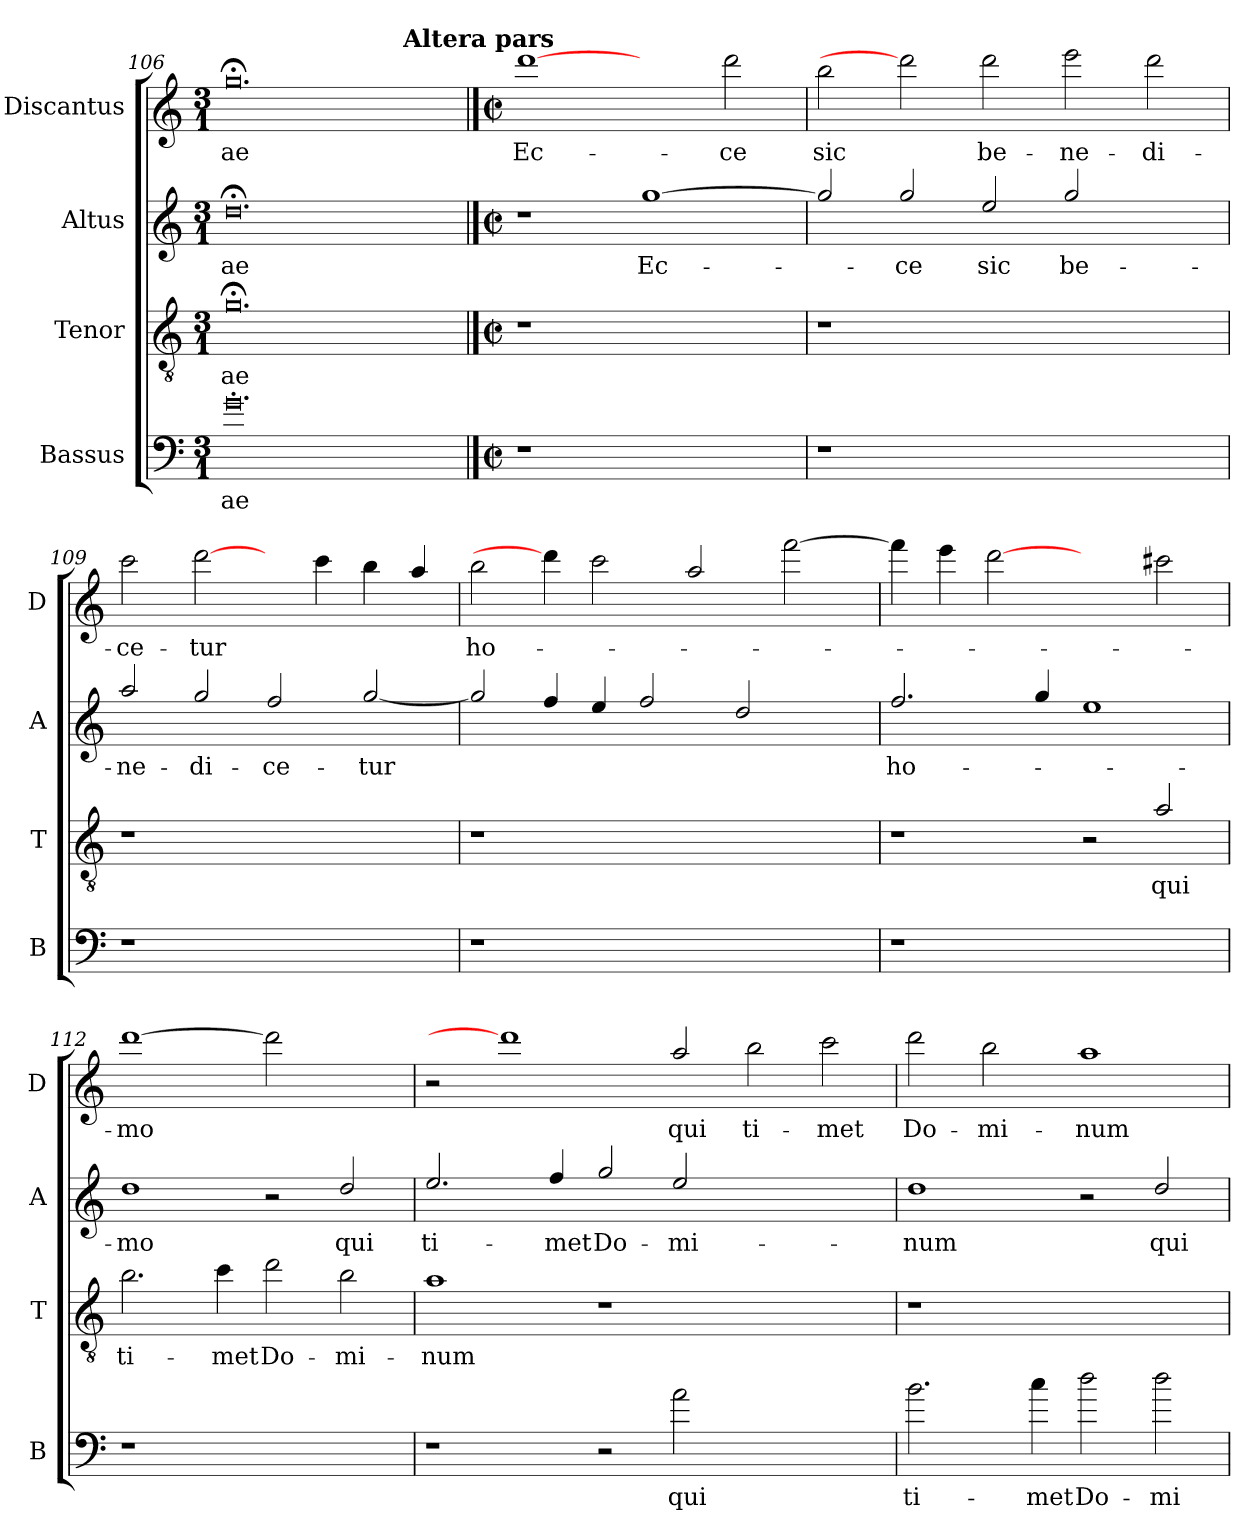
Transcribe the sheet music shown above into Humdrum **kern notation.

**kern	**text	**kern	**text	**kern	**text	**kern	**text
*part4	*part4	*part3	*part3	*part2	*part2	*part1	*part1
*staff4	*staff4	*staff3	*staff3	*staff2	*staff2	*staff1	*staff1
*I"Bassus	*	*I"Tenor	*	*I"Altus	*	*I"Discantus	*
*I'B	*	*I'T	*	*I'A	*	*I'D	*
*clefF4	*	*clefGv2	*	*clefG2	*	*clefG2	*
*ITrd7c12	*	*ITrd7c12	*	*ITrd7c12	*	*ITrd7c12	*
*k[]	*	*k[]	*	*k[]	*	*k[]	*
*C:	*	*C:	*	*C:	*	*C:	*
*M3/1	*	*M3/1	*	*M3/1	*	*M3/1	*
=106	=106	=106	=106	=106	=106	=106	=106
!	!LO:LY:b	!	!LO:LY:b	!	!LO:LY:b	!	!LO:LY:b
0.G'>	-ae	0.G;<	-ae	0.d;<	-ae	0.g;<	-ae
!!LO:PB:g=z
!!LO:REH:place=s1:a:B:enc=none:fs=9.6:t=Altera pars
==107	==107	==107	==107	==107	==107	==107	==107
*M2/2	*	*M2/2	*	*M2/2	*	*M2/2	*
*met(c|)	*	*met(c|)	*	*met(c|)	*	*met(c|)	*
!	!	!	!	!	!	!	!LO:LY:b
1r	.	1r	.	1r	.	[1dd	Ec-
!	!	!	!	!	!LO:LY:b	!	!
1ryy	.	1ryy	.	[1g	Ec-	2ryy	.
!	!	!	!	!	!	!	!LO:LY:b
.	.	.	.	.	.	2dd\	-ce
=108	=108	=108	=108	=108	=108	=108	=108
!	!	!	!	!	!	!	!LO:LY:b
1r	.	1r	.	2g/]	.	2b\	sic
!	!	!	!	!	!LO:LY:b	!	!
.	.	.	.	2g/	-ce	2dd]	.
!	!	!	!	!	!LO:LY:b	!	!LO:LY:b
1.ryy	.	1.ryy	.	2e/	sic	2dd\	be-
!	!	!	!	!	!LO:LY:b	!	!LO:LY:b
.	.	.	.	2g/	be-	2ee\	-ne-
!	!	!	!	!	!	!	!LO:LY:b
.	.	.	.	2ryy	.	2dd\	-di-
=109	=109	=109	=109	=109	=109	=109	=109
!	!	!	!	!	!LO:LY:b	!	!LO:LY:b
1r	.	1r	.	2a/	-ne-	2cc\	-ce-
!	!	!	!	!	!LO:LY:b	!	!LO:LY:b
.	.	.	.	2g/	-di-	[2dd\	-tur
!	!	!	!	!	!LO:LY:b	!	!
1ryy	.	1ryy	.	2f/	-ce-	4ryy	.
.	.	.	.	.	.	4cc\	.
!	!	!	!	!	!LO:LY:b	!	!
.	.	.	.	[2g/	-tur	4b\	.
.	.	.	.	.	.	4a/	.
=110	=110	=110	=110	=110	=110	=110	=110
!	!	!	!	!	!	!	!LO:LY:b
1r	.	1r	.	2g/]	.	2b\	ho-
.	.	.	.	4f/	.	4dd\]	.
.	.	.	.	4e/	.	2cc\	.
1ryy	.	1ryy	.	2f/	.	.	.
.	.	.	.	.	.	2a/	.
.	.	.	.	2d/	.	.	.
.	.	.	.	.	.	[2ff\	.
4ryy	.	4ryy	.	4ryy	.	.	.
=111	=111	=111	=111	=111	=111	=111	=111
!	!	!	!	!	!LO:LY:b	!	!
1r	.	1r	.	2.f/	ho-	4ff\]	.
.	.	.	.	.	.	4ee\	.
.	.	.	.	.	.	[2dd	.
.	.	.	.	4g/	.	.	.
1ryy	.	2r	.	1e	.	2ryy	.
!	!	!	!LO:LY:b	!	!	!	!
.	.	2A/	qui	.	.	2cc#X\	.
!!LO:LB:g=z
=112	=112	=112	=112	=112	=112	=112	=112
!	!	!	!LO:LY:b	!	!LO:LY:b	!	!LO:LY:b
1r	.	2.B\	ti-	1d	-mo	[1dd	-mo
!	!	!	!LO:LY:b	!	!	!	!
.	.	4c\	-met	.	.	.	.
!	!	!	!LO:LY:b	!	!	!	!
1ryy	.	2d\	Do-	2r	.	2dd]	.
!	!	!	!LO:LY:b	!	!LO:LY:b	!	!
.	.	2B\	-mi-	2d/	qui	2ryy	.
=113	=113	=113	=113	=113	=113	=113	=113
!	!	!	!LO:LY:b	!	!LO:LY:b	!	!
1r	.	1A	-num	2.e/	ti-	2r	.
.	.	.	.	.	.	1dd]	.
!	!	!	!	!	!LO:LY:b	!	!
.	.	.	.	4f/	-met	.	.
!	!	!	!	!	!LO:LY:b	!	!
2r	.	1r	.	2g/	Do-	.	.
!	!LO:LY:b	!	!	!	!LO:LY:b	!	!LO:LY:b
2A\	qui	.	.	2e/	-mi-	2a/	qui
!	!	!	!	!	!	!	!LO:LY:b
1ryy	.	1ryy	.	1ryy	.	2b\	ti-
!	!	!	!	!	!	!	!LO:LY:b
.	.	.	.	.	.	2cc\	-met
=114	=114	=114	=114	=114	=114	=114	=114
!	!LO:LY:b	!	!	!	!LO:LY:b	!	!LO:LY:b
2.B\	ti-	1r	.	1d	-num	2dd\	Do-
!	!	!	!	!	!	!	!LO:LY:b
.	.	.	.	.	.	2b\	-mi-
!	!LO:LY:b	!	!	!	!	!	!
4c\	-met	.	.	.	.	.	.
!	!LO:LY:b	!	!	!	!	!	!LO:LY:b
2d\	Do-	1ryy	.	2r	.	1a	-num
!	!LO:LY:b	!	!	!	!LO:LY:b	!	!
2d\	-mi-	.	.	2d/	qui	.	.
=	=	=	=	=	=	=	=
*-	*-	*-	*-	*-	*-	*-	*-
